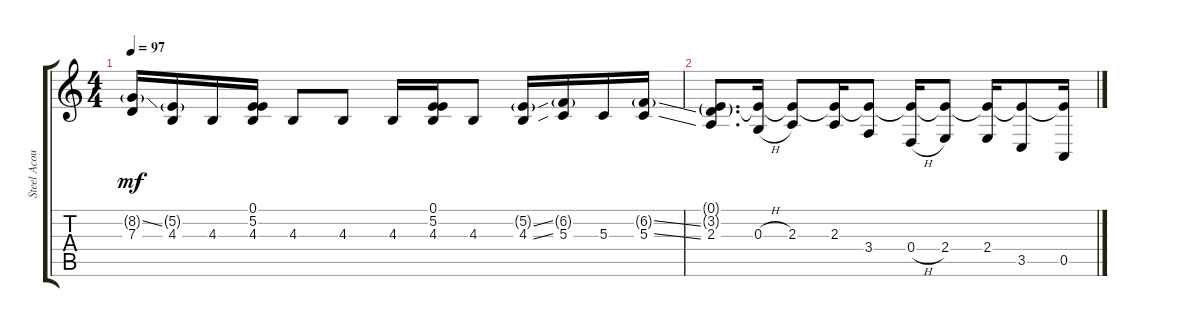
\track ("Steel Acoustic Guitar 1 [Peter Lindgren?" "Steel Acou") {instrument voiceoohs}
\staff {score tabs}
\tuning (E4 B3 G3 D3 A2 E2) {hide}
\ts (4 4)
\tempo 97
\clef g2
\ks c
(8.2{ss g} 7.3).16{dy mf} (5.2{g} 4.3).16 4.3.16 (0.1 5.2 4.3).16 4.3.8 4.3.8 4.3.16 (0.1 5.2 4.3).16 4.3.8 (5.2{ss g} 4.3{ss}).16 (6.2{g} 5.3).16 5.3.16 (6.2{ss g} 5.3{ss}).16 |
(0.1{g} 3.2{g} 2.3).8{d} (0.1{t} 0.3{h}).16 (0.1{t} 2.3).8 (0.1{t} 2.3).16 (0.1{t} 3.4).8 (0.1{t} 0.4{h}).16 (0.1{t} 2.4).8 (0.1{t} 2.4).16 (0.1{t} 3.5).8 (0.1{t} 0.5).16
